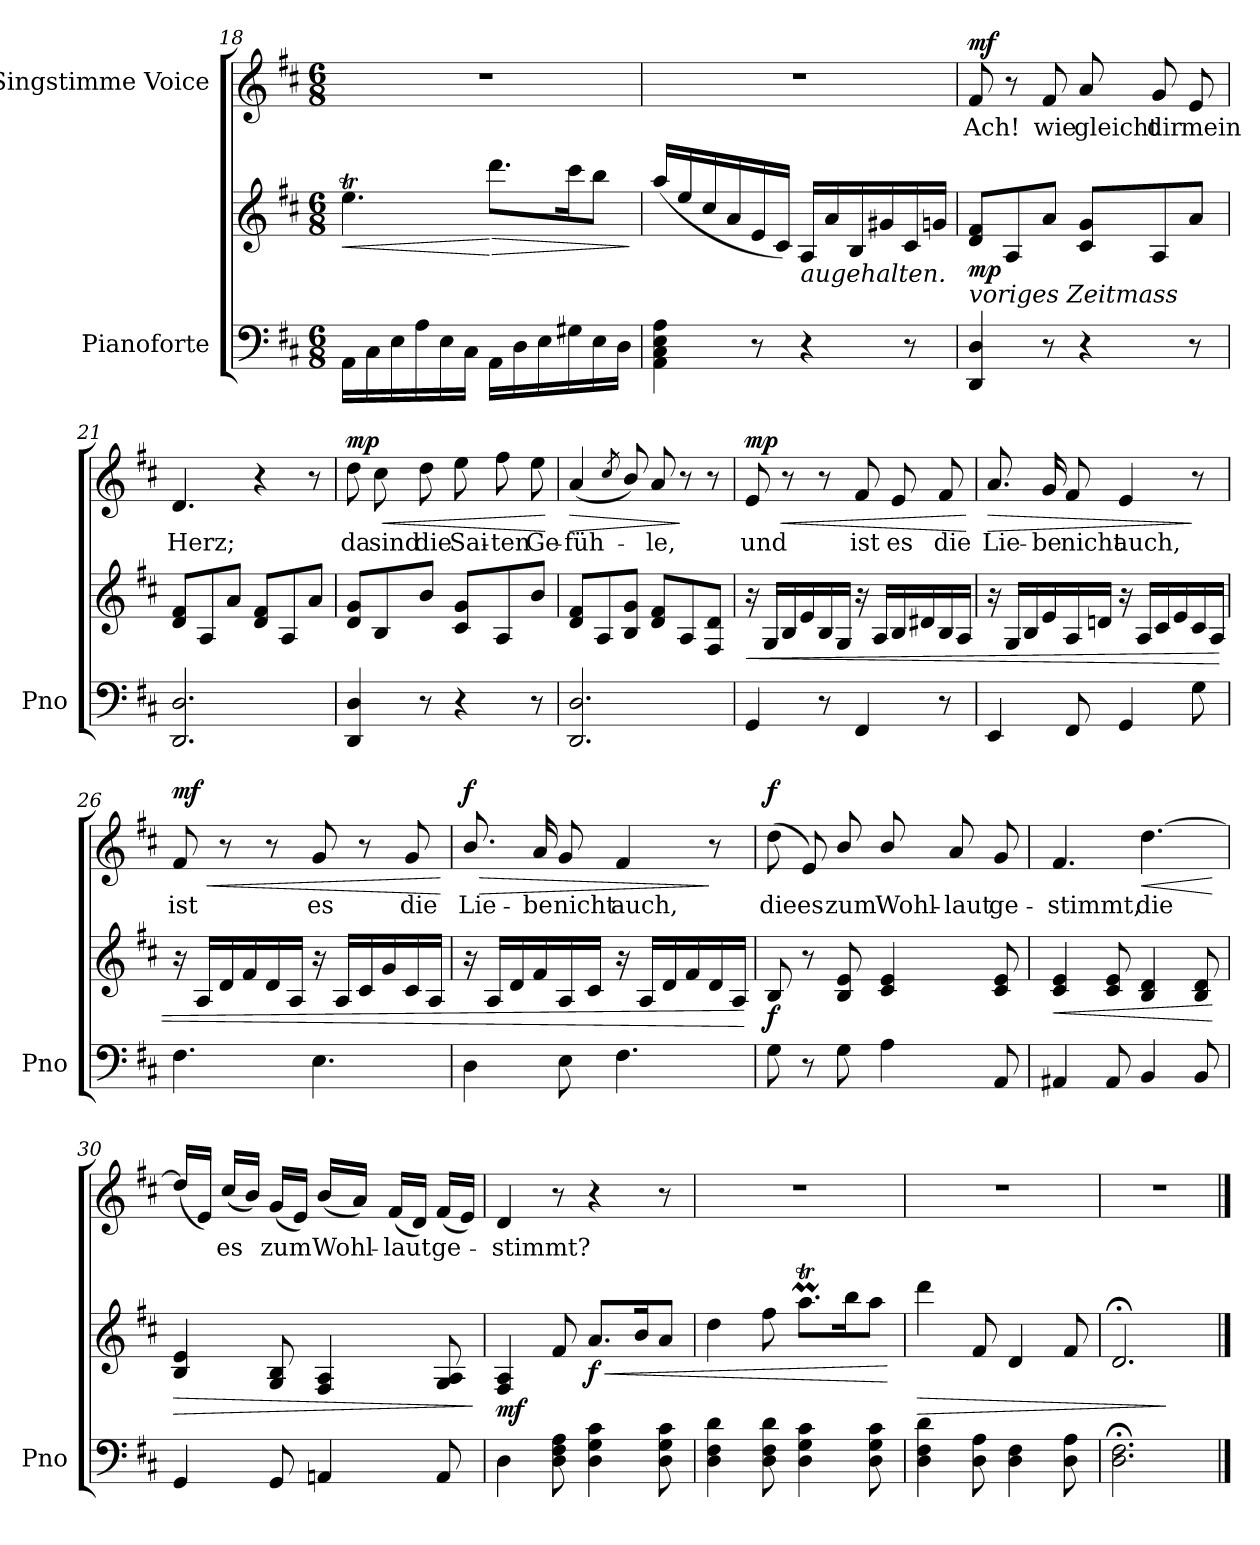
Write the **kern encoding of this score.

**kern	**kern	**dynam	**kern	**text	**dynam
*part2	*part2	*part2	*part1	*part1	*part1
*staff3	*staff2	*staff2/3	*staff1	*staff1	*staff1
*I"Pianoforte	*	*	*I"Singstimme Voice	*	*
*I'Pno	*	*	*	*	*
*clefF4	*clefG2	*	*clefG2	*	*
*k[f#c#]	*k[f#c#]	*	*k[f#c#]	*	*
*M6/8	*M6/8	*	*M6/8	*	*
=18	=18	=18	=18	=18	=18
!	!	!LO:HP:b	!	!	!
16AA\LL	4.eeT\	<	2.r	.	.
16C#\	.	.	.	.	.
16E\	.	.	.	.	.
16A\	.	.	.	.	.
16E\	.	.	.	.	.
16C#\JJ	.	.	.	.	.
!	!	!LO:HP:n=1:b	!	!	!
16AA\LL	8.ddd\L	[ >	.	.	.
16D\	.	.	.	.	.
16E\	.	.	.	.	.
16G#X\	16ccc#\K	.	.	.	.
16E\	8bb\J	.	.	.	.
16D\JJ	.	.	.	.	.
.	.	]	.	.	.
=19	=19	=19	=19	=19	=19
*	*	*	*MM92	*	*
*	*	*	*^	*	*
*	*	*	*	*^	*	*
*	*	*	*	*	*^	*	*
4AA\ 4C#\ 4E\ 4A\	(<16aa/LL	.	2.r	4.ryy	2ryy	2ryy	.	.
.	16ee/	.	.	.	.	.	.	.
.	16cc#/	.	.	.	.	.	.	.
.	16a/	.	.	.	.	.	.	.
8r	16e/	.	.	.	.	.	.	.
.	16c#/JJ)	.	.	.	.	.	.	.
*	*	*	*MM88	*	*	*	*	*
!	!LO:TX:b:i:t=augehalten.	!	!	!	!	!	!	!
4r	16A/LL	.	.	4.ryy	.	.	.	.
.	16a/	.	.	.	.	.	.	.
*	*	*	*MM84	*	*	*	*	*
.	16B/	.	.	.	4ryy	8ryy	.	.
.	16g#X/	.	.	.	.	.	.	.
*	*	*	*MM76	*	*	*	*	*
8r	16c#/	.	.	.	.	8ryy	.	.
.	16gn/JJ	.	.	.	.	.	.	.
*	*	*	*v	*v	*v	*v	*	*
=20	=20	=20	=20	=20	=20
*	*	*	*MM94	*	*
*	*	*	*^	*	*
*	*	*	*	*^	*	*
*	*	*	*	*	*^	*	*
!	!LO:TX:b:i:t=voriges Zeitmass	!	!	!	!	!	!	!
!	!	!LO:DY:b	!	!	!	!	!LO:LY:b	!LO:DY:a
*	*	*	*v	*v	*v	*v	*	*
4DD/ 4D/	8d/ 8f#/L	mp	8f#/	Ach!	mf
.	8A/	.	8r	.	.
!	!	!	!	!LO:LY:b	!
8r	8a/J	.	8f#/	wie	.
!	!	!	!	!LO:LY:b	!
4r	8c#/ 8g/L	.	8a/	gleicht	.
!	!	!	!	!LO:LY:b	!
.	8A/	.	8g/	dir	.
!	!	!	!	!LO:LY:b	!
8r	8a/J	.	8e/	mein	.
=21	=21	=21	=21	=21	=21
!	!	!	!	!LO:LY:b	!
2.DD/ 2.D/	8d/ 8f#/L	.	4.d/	Herz;	.
.	8A/	.	.	.	.
.	8a/J	.	.	.	.
.	8d/ 8f#/L	.	4r	.	.
.	8A/	.	.	.	.
.	8a/J	.	8r	.	.
!!LO:LB:g=z
=22	=22	=22	=22	=22	=22
!	!	!	!	!LO:LY:b	!LO:HP:b
!	!	!	!	!	!LO:DY:n=1:a
4DD/ 4D/	8d/ 8g/L	.	8dd\	da	< mp
!	!	!	!	!LO:LY:b	!
.	8B/	.	8cc#\	sind	.
!	!	!	!	!LO:LY:b	!
8r	8b/J	.	8dd\	die	.
!	!	!	!	!LO:LY:b	!
4r	8c#/ 8g/L	.	8ee\	Sai-	.
!	!	!	!	!LO:LY:b	!
.	8A/	.	8ff#\	-ten	.
!	!	!	!	!LO:LY:b	!
8r	8b/J	.	8ee\	Ge-	.
.	.	.	.	.	[
=23	=23	=23	=23	=23	=23
!	!	!	!	!LO:LY:b	!LO:HP:b
2.DD/ 2.D/	8d/ 8f#/L	.	(<4a/	-füh-	>
.	8A/	.	.	.	.
.	.	.	8qcc#/	.	.
.	8B/ 8g/J	.	8b/)	.	.
!	!	!	!	!LO:LY:b	!
.	8d/ 8f#/L	.	8a/	-le,	.
.	8A/	.	8r	.	]
.	8F#/ 8d/J	.	8r	.	.
=24	=24	=24	=24	=24	=24
!	!	!LO:HP:b	!	!LO:LY:b	!LO:HP:b
!	!	!	!	!	!LO:DY:n=1:a
4GG/	16r	<	8e/	und	< mp
.	16G/LL	.	.	.	.
.	16B/	.	8r	.	.
.	16e/	.	.	.	.
8r	16B/	.	8r	.	.
.	16G/JJ	.	.	.	.
!	!	!	!	!LO:LY:b	!
4FF#/	16r	.	8f#/	ist	.
.	16A/LL	.	.	.	.
!	!	!	!	!LO:LY:b	!
.	16B/	.	8e/	es	.
.	16d#X/	.	.	.	.
!	!	!	!	!LO:LY:b	!
8r	16B/	.	8f#/	die	.
.	16A/JJ	.	.	.	.
.	.	.	.	.	[
=25	=25	=25	=25	=25	=25
!	!	!	!	!LO:LY:b	!LO:HP:b
4EE/	16r	.	8.a/	Lie-	>
.	16G/LL	.	.	.	.
.	16B/	.	.	.	.
!	!	!	!	!LO:LY:b	!
.	16e/	.	16g/	-be	.
!	!	!	!	!LO:LY:b	!
8FF#/	16A/	.	8f#/	nicht	.
.	16dn/JJ	.	.	.	.
!	!	!	!	!LO:LY:b	!
4GG/	16r	.	4e/	auch,	.
.	16A/LL	.	.	.	.
.	16c#/	.	.	.	.
.	16e/	.	.	.	.
8G\	16c#/	.	8r	.	]
.	16A/JJ	.	.	.	.
=26	=26	=26	=26	=26	=26
!	!	!	!	!LO:LY:b	!LO:HP:b
!	!	!	!	!	!LO:DY:n=1:a
4.F#\	16r	.	8f#/	ist	< mf
.	16A/LL	.	.	.	.
.	16d/	.	8r	.	.
.	16f#/	.	.	.	.
.	16d/	.	8r	.	.
.	16A/JJ	.	.	.	.
!	!	!	!	!LO:LY:b	!
4.E\	16r	.	8g/	es	.
.	16A/LL	.	.	.	.
.	16c#/	.	8r	.	.
.	16g/	.	.	.	.
!	!	!	!	!LO:LY:b	!
.	16c#/	.	8g/	die	.
.	16A/JJ	.	.	.	.
.	.	.	.	.	[
!!LO:LB:g=z
=27	=27	=27	=27	=27	=27
!	!	!	!	!LO:LY:b	!LO:HP:b
!	!	!	!	!	!LO:DY:n=1:a
4D\	16r	.	8.b/	Lie-	> f
.	16A/LL	.	.	.	.
.	16d/	.	.	.	.
!	!	!	!	!LO:LY:b	!
.	16f#/	.	16a/	-be	.
!	!	!	!	!LO:LY:b	!
8E\	16A/	.	8g/	nicht	.
.	16c#/JJ	.	.	.	.
!	!	!	!	!LO:LY:b	!
4.F#\	16r	.	4f#/	auch,	.
.	16A/LL	.	.	.	.
.	16d/	.	.	.	.
.	16f#/	.	.	.	.
.	16d/	.	8r	.	]
.	16A/JJ	.	.	.	.
.	.	[	.	.	.
=28	=28	=28	=28	=28	=28
!	!	!LO:DY:b	!	!LO:LY:b	!LO:DY:a
8G\	8B/	f	(>8dd\	die	f
!	!	!	!	!LO:LY:b	!
8r	8r	.	8e/)	es	.
!	!	!	!	!LO:LY:b	!
8G\	8B/ 8e/	.	8b/	zum	.
!	!	!	!	!LO:LY:b	!
4A\	4c#/ 4e/	.	8b/	Wohl-	.
!	!	!	!	!LO:LY:b	!
.	.	.	8a/	-laut	.
!	!	!	!	!LO:LY:b	!
8AA/	8c#/ 8e/	.	8g/	ge-	.
=29	=29	=29	=29	=29	=29
!	!	!LO:HP:b	!	!LO:LY:b	!
4AA#X/	4c#/ 4e/	<	4.f#/	-stimmt,	.
8AA#/	8c#/ 8e/	.	.	.	.
*	*	*	*MM90	*	*
!	!	!	!	!LO:LY:b	!LO:HP:b
4BB/	4B/ 4d/	.	[4.dd\	die	<
8BB/	8B/ 8d/	.	.	.	.
.	.	[	.	.	[
=30	=30	=30	=30	=30	=30
!	!	!LO:HP:b	!	!	!
4GG/	4B/ 4e/	>	(<16dd/LL]	.	.
.	.	.	16e/JJ)	.	.
!	!	!	!	!LO:LY:b	!
.	.	.	(<16cc#/LL	es	.
.	.	.	16b/JJ)	.	.
!	!	!	!	!LO:LY:b	!
8GG/	8G/ 8B/	.	(<16g/LL	zum	.
.	.	.	16e/JJ)	.	.
!	!	!	!	!LO:LY:b	!
4AAn/	4F#/ 4A/	.	(<16b/LL	Wohl-	.
.	.	.	16a/JJ)	.	.
*	*	*	*MM86	*	*
!	!	!	!	!LO:LY:b	!
.	.	.	(<16f#/LL	-laut	.
.	.	.	16d/JJ)	.	.
!	!	!	!	!LO:LY:b	!
8AA/	8G/ 8A/	.	(<16f#/LL	ge-	.
.	.	.	16e/JJ)	.	.
.	.	]	.	.	.
=31	=31	=31	=31	=31	=31
*	*	*	*MM94	*	*
!	!	!LO:DY:b	!	!LO:LY:b	!
4D\	4F#/ 4A/	mf	4d/	-stimmt?	.
8D\ 8F#\ 8A\	8f#/	.	8r	.	.
!	!	!LO:HP:b	!	!	!
!	!	!LO:DY:n=1:b	!	!	!
4D\ 4G\ 4c#\	8.a/L	< f	4r	.	.
.	16b/K	.	.	.	.
8D\ 8G\ 8c#\	8a/J	.	8r	.	.
=32	=32	=32	=32	=32	=32
4D\ 4F#\ 4d\	4dd\	.	2.r	.	.
8D\ 8F#\ 8d\	8ff#\	.	.	.	.
4D\ 4G\ 4c#\	8.aaTM\L	.	.	.	.
.	16bb\K	.	.	.	.
8D\ 8G\ 8c#\	8aa\J	.	.	.	.
.	.	[	.	.	.
=33	=33	=33	=33	=33	=33
!	!	!LO:HP:b	!	!	!
4D\ 4F#\ 4d\	4ddd\	>	2.r	.	.
8D\ 8A\	8f#/	.	.	.	.
4D\ 4F#\	4d/	.	.	.	.
8D\ 8A\	8f#/	.	.	.	.
=34	=34	=34	=34	=34	=34
2.D\;< 2.F#\;<	2.d;</	.	2.r	.	.
.	.	]	.	.	.
==	==	==	==	==	==
*-	*-	*-	*-	*-	*-
